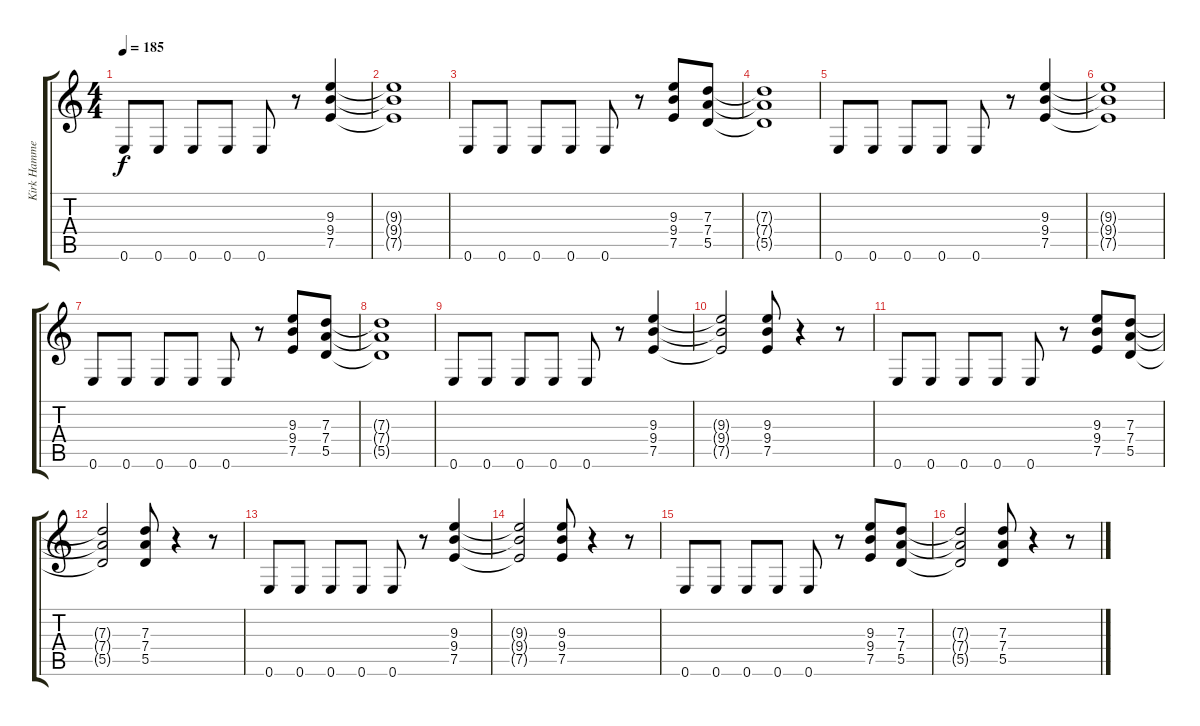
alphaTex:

\track ("Kirk Hammet (Guitar)" "Kirk Hamme") {instrument overdrivenguitar}
\staff {score tabs}
\tuning (E4 B3 G3 D3 A2 E2) {hide}
\ts (4 4)
\tempo 185
\clef g2
\ks c
0.6.8{dy f instrument overdrivenguitar} 0.6.8 0.6.8 0.6.8 0.6.8 r.8 (9.3 9.4 7.5).4 |
(9.3{t} 9.4{t} 7.5{t}).1 |
0.6.8 0.6.8 0.6.8 0.6.8 0.6.8 r.8 (9.3 9.4 7.5).8 (7.3 7.4 5.5).8 |
(7.3{t} 7.4{t} 5.5{t}).1 |
0.6.8 0.6.8 0.6.8 0.6.8 0.6.8 r.8 (9.3 9.4 7.5).4 |
(9.3{t} 9.4{t} 7.5{t}).1 |
0.6.8 0.6.8 0.6.8 0.6.8 0.6.8 r.8 (9.3 9.4 7.5).8 (7.3 7.4 5.5).8 |
(7.3{t} 7.4{t} 5.5{t}).1 |
0.6.8 0.6.8 0.6.8 0.6.8 0.6.8 r.8 (9.3 9.4 7.5).4 |
(9.3{t} 9.4{t} 7.5{t}).2 (9.3 9.4 7.5).8 r.4 r.8 |
0.6.8 0.6.8 0.6.8 0.6.8 0.6.8 r.8 (9.3 9.4 7.5).8 (7.3 7.4 5.5).8 |
(7.3{t} 7.4{t} 5.5{t}).2 (7.3 7.4 5.5).8 r.4 r.8 |
0.6.8 0.6.8 0.6.8 0.6.8 0.6.8 r.8 (9.3 9.4 7.5).4 |
(9.3{t} 9.4{t} 7.5{t}).2 (9.3 9.4 7.5).8 r.4 r.8 |
0.6.8 0.6.8 0.6.8 0.6.8 0.6.8 r.8 (9.3 9.4 7.5).8 (7.3 7.4 5.5).8 |
(7.3{t} 7.4{t} 5.5{t}).2 (7.3 7.4 5.5).8 r.4 r.8
